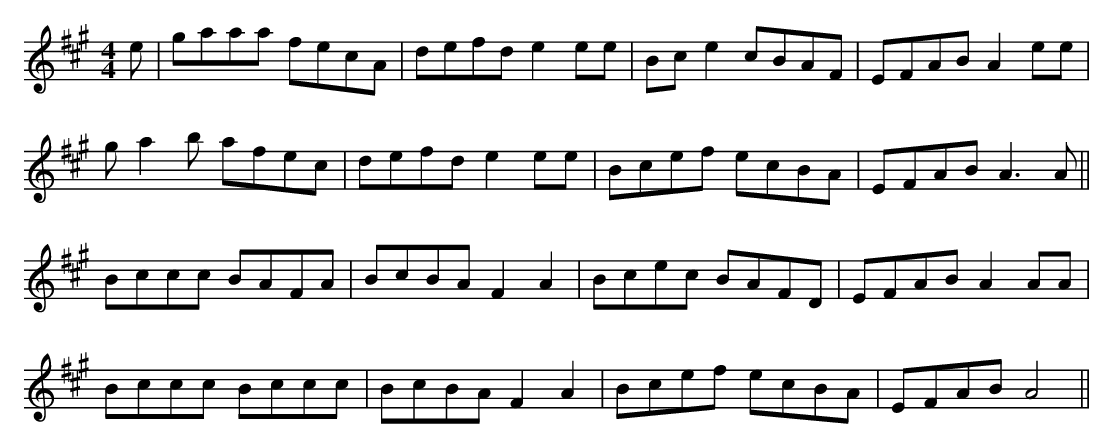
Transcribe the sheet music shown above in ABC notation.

X:1
M:4/4
K:A
e| gaaa fecA| defd e2 ee| Bc e2 cBAF| EFAB A2 ee|
 ga2 b afec| defd e2 ee| Bcef ecBA|EFAB A3 A||
 Bccc BAFA| BcBA F2 A2| Bcec BAFD| EFAB A2 AA|
 Bccc Bccc| BcBA F2 A2| Bcef ecBA| EFAB A4||
